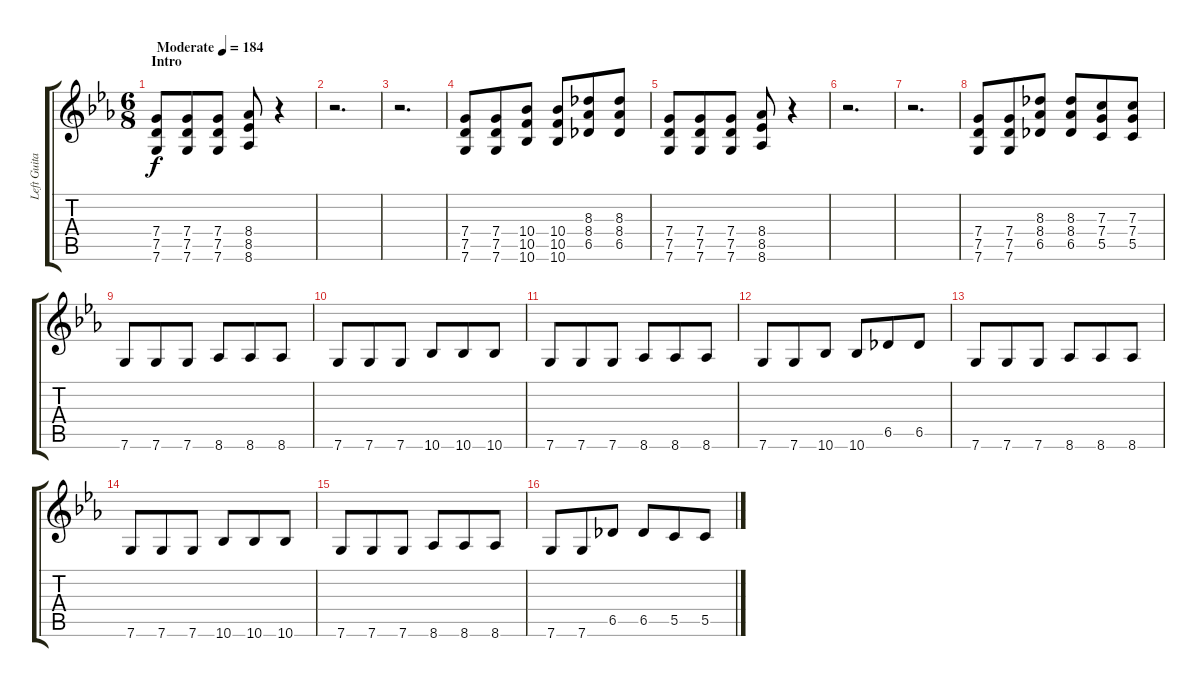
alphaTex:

\track ("Left Guitar" "Left Guita") {instrument overdrivenguitar}
\staff {score tabs}
\tuning (D4 A3 F3 C3 G2 C2) {hide}
\ts (6 8)
\section ("" "Intro")
\tempo (184 "Moderate")
\clef g2
\ks eb
(7.4 7.5 7.6).8{dy f instrument overdrivenguitar} (7.4 7.5 7.6).8 (7.4 7.5 7.6).8 (8.4 8.5 8.6).8 r.4 |
r.2{d} |
r.2{d} |
(7.4 7.5 7.6).8 (7.4 7.5 7.6).8 (10.4 10.5 10.6).8 (10.4 10.5 10.6).8 (8.3 8.4 6.5).8 (8.3 8.4 6.5).8 |
(7.4 7.5 7.6).8 (7.4 7.5 7.6).8 (7.4 7.5 7.6).8 (8.4 8.5 8.6).8 r.4 |
r.2{d} |
r.2{d} |
(7.4 7.5 7.6).8 (7.4 7.5 7.6).8 (8.3 8.4 6.5).8 (8.3 8.4 6.5).8 (7.3 7.4 5.5).8 (7.3 7.4 5.5).8 |
7.6.8 7.6.8 7.6.8 8.6.8 8.6.8 8.6.8 |
7.6.8 7.6.8 7.6.8 10.6.8 10.6.8 10.6.8 |
7.6.8 7.6.8 7.6.8 8.6.8 8.6.8 8.6.8 |
7.6.8 7.6.8 10.6.8 10.6.8 6.5.8 6.5.8 |
7.6.8 7.6.8 7.6.8 8.6.8 8.6.8 8.6.8 |
7.6.8 7.6.8 7.6.8 10.6.8 10.6.8 10.6.8 |
7.6.8 7.6.8 7.6.8 8.6.8 8.6.8 8.6.8 |
7.6.8 7.6.8 6.5.8 6.5.8 5.5.8 5.5.8
